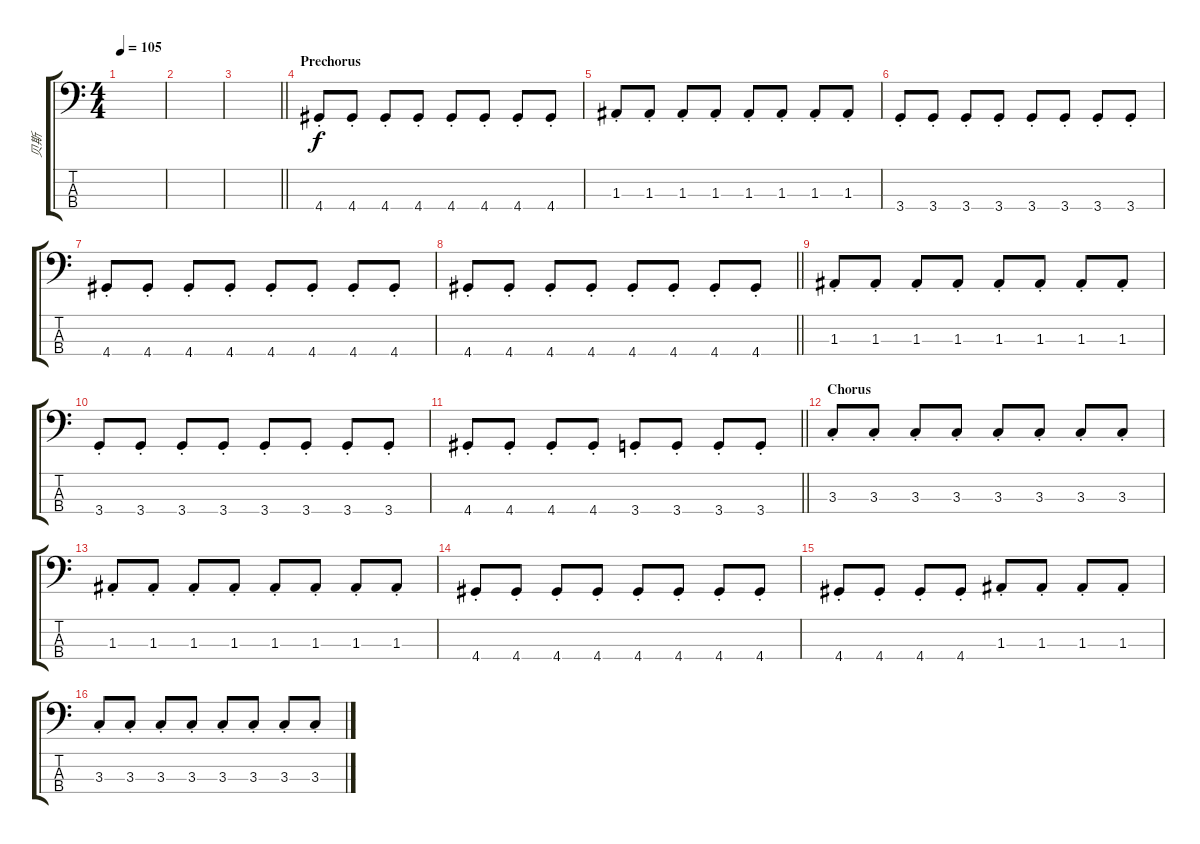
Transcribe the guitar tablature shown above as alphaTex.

\track ("贝斯" "贝斯") {instrument electricbassfinger}
\staff {score tabs}
\tuning (G2 D2 A1 E1) {hide}
\ts (4 4)
\tempo 105
\clef f4
\ks c
|
|
\barLineRight lightlight
|
\section ("" "Prechorus")
4.4{st}.8 4.4{st}.8 4.4{st}.8 4.4{st}.8 4.4{st}.8 4.4{st}.8 4.4{st}.8 4.4{st}.8 |
1.3{st}.8 1.3{st}.8 1.3{st}.8 1.3{st}.8 1.3{st}.8 1.3{st}.8 1.3{st}.8 1.3{st}.8 |
3.4{st}.8 3.4{st}.8 3.4{st}.8 3.4{st}.8 3.4{st}.8 3.4{st}.8 3.4{st}.8 3.4{st}.8 |
4.4{st}.8 4.4{st}.8 4.4{st}.8 4.4{st}.8 4.4{st}.8 4.4{st}.8 4.4{st}.8 4.4{st}.8 |
\barLineRight lightlight
4.4{st}.8 4.4{st}.8 4.4{st}.8 4.4{st}.8 4.4{st}.8 4.4{st}.8 4.4{st}.8 4.4{st}.8 |
1.3{st}.8 1.3{st}.8 1.3{st}.8 1.3{st}.8 1.3{st}.8 1.3{st}.8 1.3{st}.8 1.3{st}.8 |
3.4{st}.8 3.4{st}.8 3.4{st}.8 3.4{st}.8 3.4{st}.8 3.4{st}.8 3.4{st}.8 3.4{st}.8 |
\barLineRight lightlight
4.4{st}.8 4.4{st}.8 4.4{st}.8 4.4{st}.8 3.4{st}.8 3.4{st}.8 3.4{st}.8 3.4{st}.8 |
\section ("" "Chorus")
3.3{st}.8 3.3{st}.8 3.3{st}.8 3.3{st}.8 3.3{st}.8 3.3{st}.8 3.3{st}.8 3.3{st}.8 |
1.3{st}.8 1.3{st}.8 1.3{st}.8 1.3{st}.8 1.3{st}.8 1.3{st}.8 1.3{st}.8 1.3{st}.8 |
4.4{st}.8 4.4{st}.8 4.4{st}.8 4.4{st}.8 4.4{st}.8 4.4{st}.8 4.4{st}.8 4.4{st}.8 |
4.4{st}.8 4.4{st}.8 4.4{st}.8 4.4{st}.8 1.3{st}.8 1.3{st}.8 1.3{st}.8 1.3{st}.8 |
3.3{st}.8 3.3{st}.8 3.3{st}.8 3.3{st}.8 3.3{st}.8 3.3{st}.8 3.3{st}.8 3.3{st}.8
